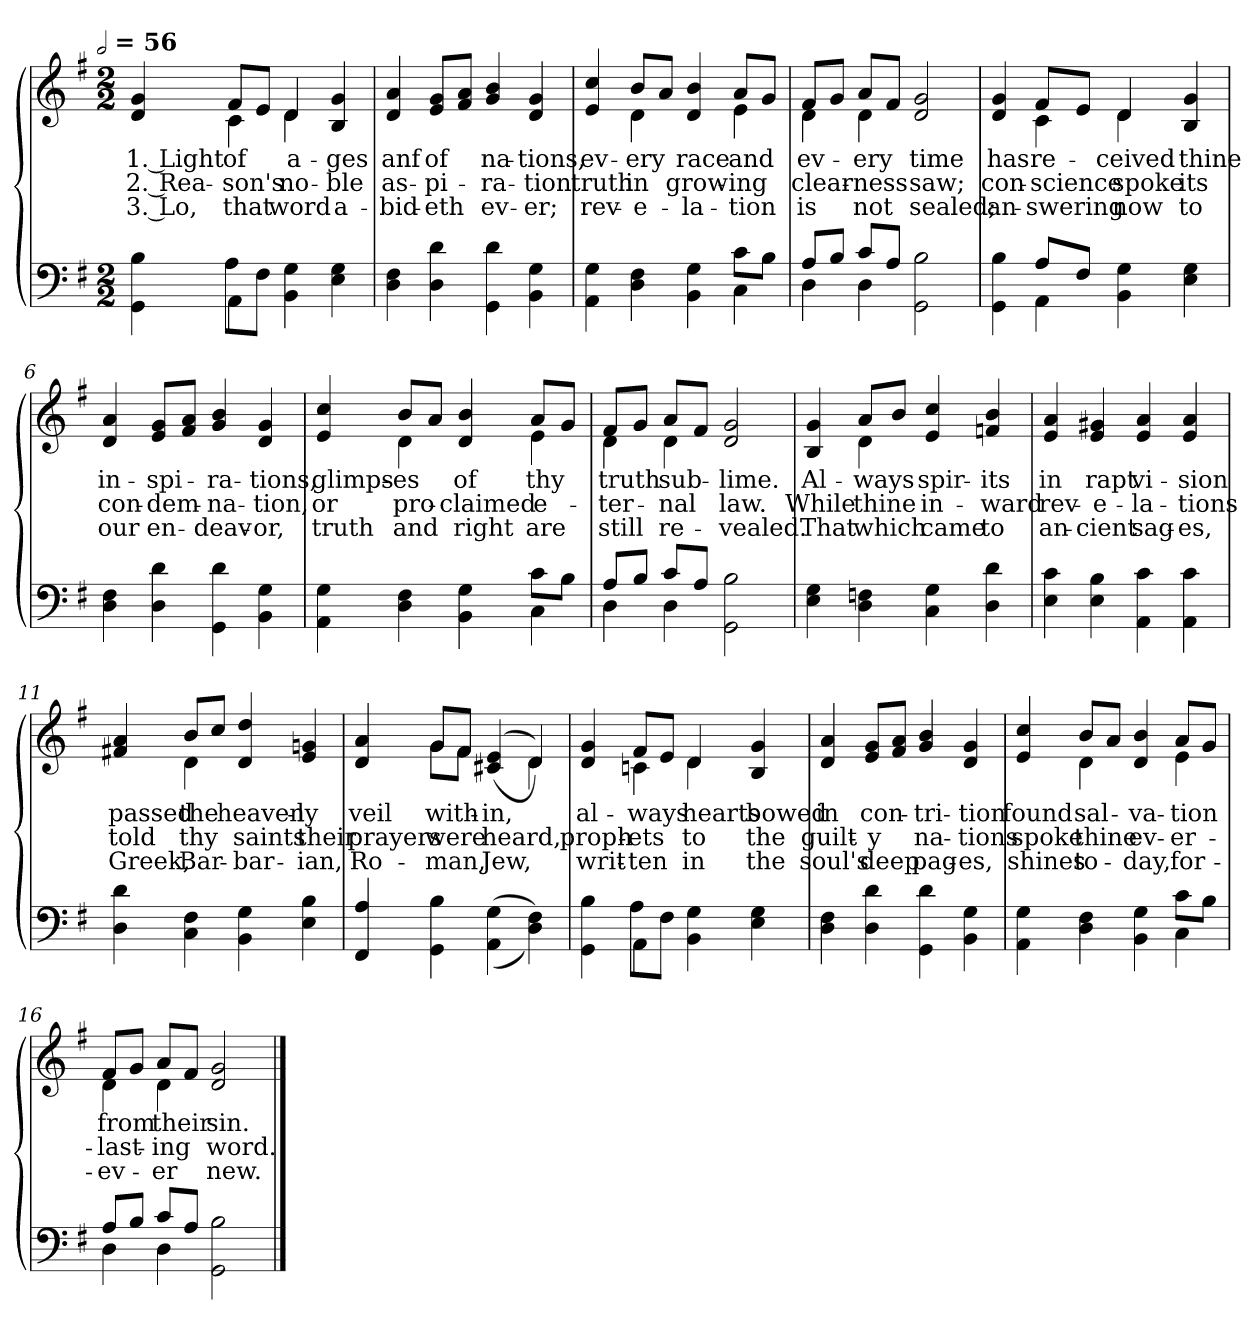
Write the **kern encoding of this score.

**kern	**kern	**text	**text	**text
*part1	*part1	*part1	*part1	*part1
*staff2	*staff1	*staff1	*staff1	*staff1
*clefF4	*clefG2	*	*	*
*k[f#]	*k[f#]	*	*	*
!!LO:TX:omd:t=[half] = 56
*M2/2	*M2/2	*	*	*
*MM112	*MM112	*	*	*
=1	=1	=1	=1	=1
*^	*^	*	*	*
4GG\ 4B\	4ryy	4d/ 4g/	4ryy	1. Light	2. Rea-	3. Lo,
4AA\	8AL	8f#L	4c\	of	-son's	that
.	8F#J	8eJ	.	.	.	.
4BB\ 4G\	2ryy	4d/	4d\	a-	no-	word
4E\ 4G\	.	4B/ 4g/	4ryy	-ges	-ble	a-
*v	*v	*	*	*	*	*
*	*v	*v	*	*	*
=2	=2	=2	=2	=2
4D\ 4F#\	4d/ 4a/	anf	as-	-bid-
4D\ 4d\	8e 8gL	of	-pi-	-eth
.	8f# 8aJ	.	.	.
4GG\ 4d\	4g/ 4b/	na-	-ra-	ev-
4BB\ 4G\	4d/ 4g/	-tions,	-tion	-er;
=3	=3	=3	=3	=3
*^	*^	*	*	*
4AA\ 4G\	2ryy	4e/ 4cc/	4ryy	ev-	truth	rev-
4D\ 4F#\	.	8bL	4d\	-ery	in	-e-
.	.	8aJ	.	.	.	.
4BB\ 4G\	4ryy	4d/ 4b/	4ryy	race	grow-	-la-
4C\	8cL	8aL	4e\	and	-ing	-tion
.	8BJ	8gJ	.	.	.	.
!!LO:LB:g=z	!!
=4	=4	=4	=4	=4	=4	=4
8AL	4D\	8f#L	4d\	ev-	clear-	is
8BJ	.	8gJ	.	.	.	.
8cL	4D\	8aL	4d\	-ery	-ness	not
8AJ	.	8f#J	.	.	.	.
2GG 2B	2ryy	2d/ 2g/	2ryy	time	saw;	sealed;
=5	=5	=5	=5	=5	=5	=5
4GG\ 4B\	4ryy	4d/ 4g/	4ryy	has	con-	an-
8AL	4AA\	8f#L	4c\	re-	-science	-swering
8F#J	.	8eJ	.	.	.	.
4BB 4G	2ryy	4d/	4d\	-ceived	spoke	now
4E 4G	.	4B/ 4g/	4ryy	thine	its	to
*v	*v	*	*	*	*	*
*	*v	*v	*	*	*
=6	=6	=6	=6	=6
4D\ 4F#\	4d/ 4a/	in-	con-	our
4D\ 4d\	8e 8gL	-spi-	-dem-	en-
.	8f# 8aJ	.	.	.
4GG\ 4d\	4g/ 4b/	-ra-	-na-	-deav-
4BB\ 4G\	4d/ 4g/	-tions,	-tion,	-or,
!!LO:LB:g=z
=7	=7	=7	=7	=7
*^	*^	*	*	*
4AA\ 4G\	2ryy	4e/ 4cc/	4ryy	glimps-	or	truth
4D\ 4F#\	.	8bL	4d\	-es	pro-	and
.	.	8aJ	.	.	.	.
4BB\ 4G\	4ryy	4d/ 4b/	4ryy	of	-claimed	right
4C\	8cL	8aL	4e\	thy	e-	are
.	8BJ	8gJ	.	.	.	.
=8	=8	=8	=8	=8	=8	=8
8AL	4D\	8f#L	4d\	truth	-ter-	still
8BJ	.	8gJ	.	.	.	.
8cL	4D\	8aL	4d\	sub-	-nal	re-
8AJ	.	8f#J	.	.	.	.
2GG 2B	2ryy	2d/ 2g/	2ryy	-lime.	law.	-vealed.
*v	*v	*	*	*	*	*
=9	=9	=9	=9	=9	=9
4E\ 4G\	4B/ 4g/	4ryy	Al-	While	That
4D\ 4Fn\	8aL	4d\	-ways	thine	which
.	8bJ	.	.	.	.
4C\ 4G\	4e/ 4cc/	2ryy	spir-	in-	came
4D\ 4d\	4fn/ 4b/	.	-its	-ward	to
*	*v	*v	*	*	*
!!LO:PB:g=z
=10	=10	=10	=10	=10
4E\ 4c\	4e/ 4a/	in	rev-	an-
4E\ 4B\	4e/ 4g#X/	rapt	-e-	-cient
4AA\ 4c\	4e/ 4a/	vi-	-la-	sag-
4AA\ 4c\	4e/ 4a/	-sion	-tions	-es,
=11	=11	=11	=11	=11
*	*^	*	*	*
4D\ 4d\	4f#X/ 4a/	4ryy	passed	told	Greek,
4C\ 4F#\	8bL	4d\	the	thy	Bar-
.	8ccJ	.	.	.	.
4BB\ 4G\	4d/ 4dd/	2ryy	heaven-	saints	-bar-
4E\ 4B\	4e/ 4gn/	.	-ly	their	-ian,
!!LO:LB:g=z	!!
=12	=12	=12	=12	=12	=12
4FF#/ 4A/	4d/ 4a/	4ryy	veil	prayers	Ro-
4GG\ 4B\	8gL	8gL	with-	were	-man,
.	8f#J	8f#J	.	.	.
(<(>4AA\ 4G\	(<(>4c#X/ 4e/	4ryy	-in,	heard,	Jew,
4D\ 4F#\))	4d/))	4d\	.	.	.
=13	=13	=13	=13	=13	=13
*^	*	*	*	*	*
4GG\ 4B\	4ryy	4d/ 4g/	4ryy	al-	proph-	writ-
4AA\	8AL	8f#L	4cn\	-ways	-ets	-ten
.	8F#J	8eJ	.	.	.	.
4BB\ 4G\	2ryy	4d/	4d\	hearts	to	in
4E\ 4G\	.	4B/ 4g/	4ryy	bowed	the	the
*v	*v	*	*	*	*	*
*	*v	*v	*	*	*
!!LO:LB:g=z
=14	=14	=14	=14	=14
4D\ 4F#\	4d/ 4a/	in	guilt-	soul's
4D\ 4d\	8e 8gL	con-	-y	deep
.	8f# 8aJ	.	.	.
4GG\ 4d\	4g/ 4b/	-tri-	na-	pag-
4BB\ 4G\	4d/ 4g/	-tion	-tions	-es,
=15	=15	=15	=15	=15
*^	*^	*	*	*
4AA\ 4G\	2ryy	4e/ 4cc/	4ryy	found	spoke	shines
4D\ 4F#\	.	8bL	4d\	sal-	thine	to-
.	.	8aJ	.	.	.	.
4BB\ 4G\	4ryy	4d/ 4b/	4ryy	-va-	ev-	-day,
4C\	8cL	8aL	4e\	-tion	-er-	for-
.	8BJ	8gJ	.	.	.	.
=16	=16	=16	=16	=16	=16	=16
8AL	4D\	8f#L	4d\	from	-last-	-ev-
8BJ	.	8gJ	.	.	.	.
8cL	4D\	8aL	4d\	their	-ing	-er
8AJ	.	8f#J	.	.	.	.
2GG 2B	2ryy	2d/ 2g/	2ryy	sin.	word.	new.
*v	*v	*	*	*	*	*
*	*v	*v	*	*	*
==	==	==	==	==
*-	*-	*-	*-	*-
